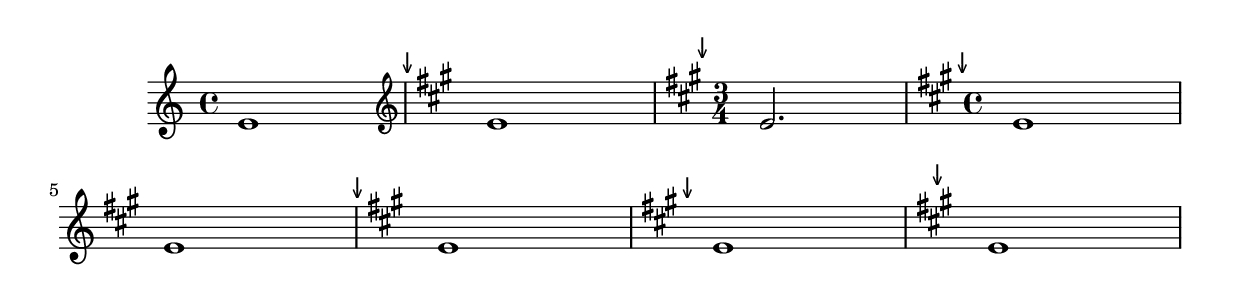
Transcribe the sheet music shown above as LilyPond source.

%% DO NOT EDIT this file manually; it is automatically
%% generated from LSR http://lsr.dsi.unimi.it
%% Make any changes in LSR itself, or in Documentation/snippets/new/ ,
%% and then run scripts/auxiliar/makelsr.py
%%
%% This file is in the public domain.
\version "2.17.11"

\header {
  lsrtags = "text"

  texidoc = "
If specified, text marks may be aligned with notation objects other
than bar lines.  These objects include @code{ambitus},
@code{breathing-sign}, @code{clef}, @code{custos}, @code{staff-bar},
@code{left-edge}, @code{key-cancellation}, @code{key-signature}, and
@code{time-signature}.



In such cases, text marks will be horizontally centered above the
object. However this can be changed, as demonstrated on the second line
of this example (in a score with multiple staves, this setting should
be done for all the staves).



"
  doctitle = "Aligning marks with various notation objects"
} % begin verbatim

\relative c' {
  e1

  % the RehearsalMark will be centered above the Clef
  \override Score.RehearsalMark.break-align-symbols = #'(clef)
  \key a \major
  \clef treble
  \mark \markup { \char ##x2193 }
  e1

  % the RehearsalMark will be centered above the TimeSignature
  \override Score.RehearsalMark.break-align-symbols = #'(time-signature)
  \key a \major
  \clef treble
  \time 3/4
  \mark \markup { \char ##x2193 }
  e2.

  % the RehearsalMark will be centered above the KeySignature
  \override Score.RehearsalMark.break-align-symbols = #'(key-signature)
  \key a \major
  \clef treble
  \time 4/4
  \mark \markup { \char ##x2193 }
  e1

  \break
  e1

  % the RehearsalMark will be aligned with the left edge of the KeySignature
  \once \override Score.KeySignature.break-align-anchor-alignment = #LEFT
  \mark \markup { \char ##x2193 }
  \key a \major
  e1

  % the RehearsalMark will be aligned with the right edge of the KeySignature
  \once \override Score.KeySignature.break-align-anchor-alignment = #RIGHT
  \key a \major
  \mark \markup { \char ##x2193 }
  e1

  % the RehearsalMark will be aligned with the left edge of the KeySignature
  % and then shifted right by one unit.
  \once \override Score.KeySignature.break-align-anchor = #1
  \key a \major
  \mark \markup { \char ##x2193 }
  e1
}
